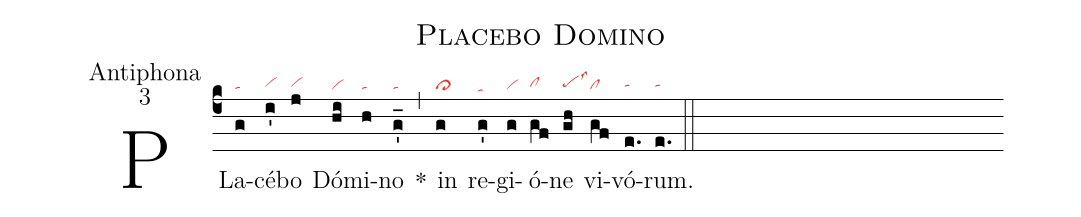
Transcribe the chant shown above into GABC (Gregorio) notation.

name: Placebo Domino;
office-part: Antiphona;
mode: 3;
nabc-lines: 1;
%%
(c4)
PLa(g|ta)cé(i'|vihg)bo(j|vihg) Dó(hi|vi)mi(h|ta)no(g'_|ta) *(,)
in(g|cl>) re(g'|tahe)gi(g|vi)ó(gf|clhg)ne(gh|pehglss3) vi(gf|cl)vó(e.|tahg)rum.(e.|tahg) (::)
